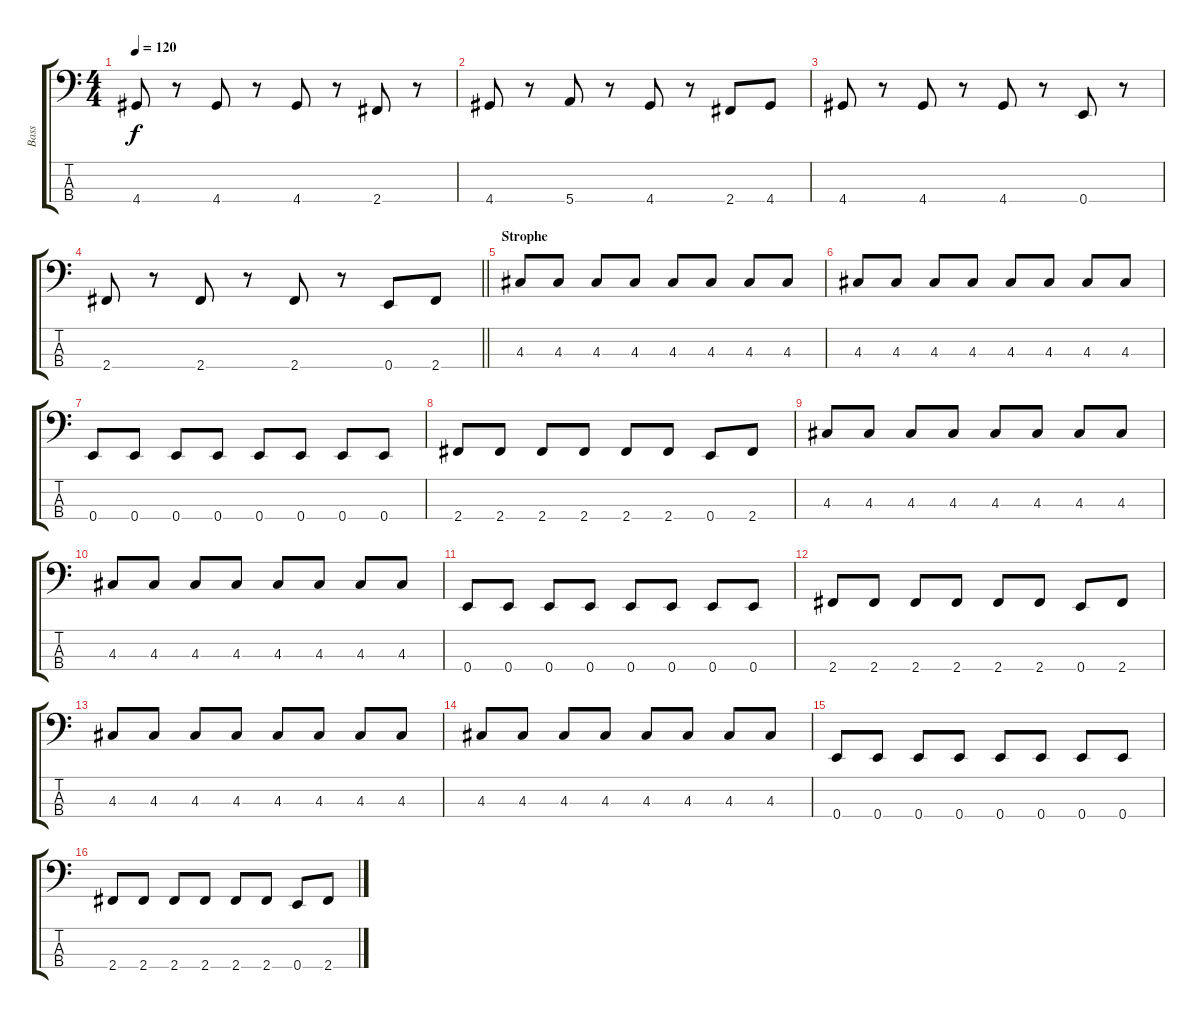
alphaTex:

\track ("Bass" "Bass") {instrument electricbassfinger}
\staff {score tabs}
\tuning (G2 D2 A1 E1) {hide}
\ts (4 4)
\tempo 120
\clef f4
\ks c
4.4.8{dy f} r.8 4.4.8 r.8 4.4.8 r.8 2.4.8 r.8 |
4.4.8 r.8 5.4.8 r.8 4.4.8 r.8 2.4.8 4.4.8 |
4.4.8 r.8 4.4.8 r.8 4.4.8 r.8 0.4.8 r.8 |
\barLineRight lightlight
2.4.8 r.8 2.4.8 r.8 2.4.8 r.8 0.4.8 2.4.8 |
\section ("" "Strophe")
4.3.8 4.3.8 4.3.8 4.3.8 4.3.8 4.3.8 4.3.8 4.3.8 |
4.3.8 4.3.8 4.3.8 4.3.8 4.3.8 4.3.8 4.3.8 4.3.8 |
0.4.8 0.4.8 0.4.8 0.4.8 0.4.8 0.4.8 0.4.8 0.4.8 |
2.4.8 2.4.8 2.4.8 2.4.8 2.4.8 2.4.8 0.4.8 2.4.8 |
4.3.8 4.3.8 4.3.8 4.3.8 4.3.8 4.3.8 4.3.8 4.3.8 |
4.3.8 4.3.8 4.3.8 4.3.8 4.3.8 4.3.8 4.3.8 4.3.8 |
0.4.8 0.4.8 0.4.8 0.4.8 0.4.8 0.4.8 0.4.8 0.4.8 |
2.4.8 2.4.8 2.4.8 2.4.8 2.4.8 2.4.8 0.4.8 2.4.8 |
4.3.8 4.3.8 4.3.8 4.3.8 4.3.8 4.3.8 4.3.8 4.3.8 |
4.3.8 4.3.8 4.3.8 4.3.8 4.3.8 4.3.8 4.3.8 4.3.8 |
0.4.8 0.4.8 0.4.8 0.4.8 0.4.8 0.4.8 0.4.8 0.4.8 |
2.4.8 2.4.8 2.4.8 2.4.8 2.4.8 2.4.8 0.4.8 2.4.8
